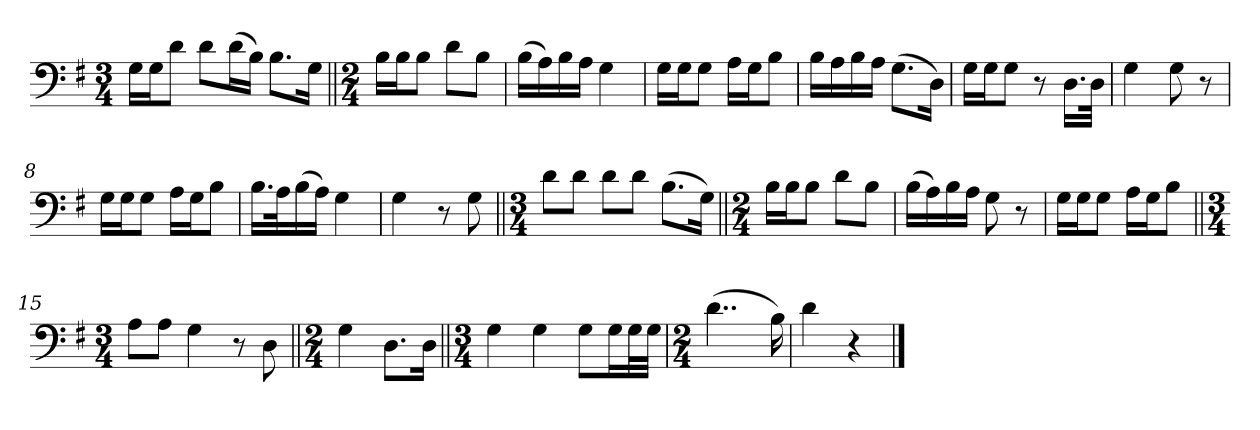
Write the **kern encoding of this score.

**kern
*part1
*staff1
*clefF4
*k[f#]
*M3/4
=1
16G\LL
16G\J
8d\J
8d\L
(16d\L
16B\JJ)
8.B\L
16G\Jk
=2||
*M2/4
16B\LL
16B\J
8B\J
8d\L
8B\J
=3
(16B\LL
16A\)
16B\
16A\JJ
4G\
=4
16G\LL
16G\J
8G\J
16A\LL
16G\J
8B\J
=5
16B\LL
16A\
16B\
16A\JJ
(8.G\L
16D\Jk)
=6
16G\LL
16G\J
8G\J
8r
16.D\LL
32D\JJk
=7
4G\
8G\
8r
=8
16G\LL
16G\J
8G\J
16A\LL
16G\J
8B\J
=9
16.B\LL
32A\K
(16B\
16A\JJ)
4G\
=10
4G\
8r
8G\
=11||
*M3/4
8d\L
8d\J
8d\L
8d\J
(8.B\L
16G\Jk)
=12||
*M2/4
16B\LL
16B\J
8B\J
8d\L
8B\J
=13
(16B\LL
16A\)
16B\
16A\JJ
8G\
8r
=14
16G\LL
16G\J
8G\J
16A\LL
16G\J
8B\J
=15||
*M3/4
8A\L
8A\J
4G\
8r
8D\
=16||
*M2/4
4G\
8.D\L
16D\Jk
=17||
*M3/4
4G\
4G\
8G\L
16G\L
32G\L
32G\JJJ
=18
*M2/4
(4..d\
16B\)
=19
4d\
4r
==
*-
